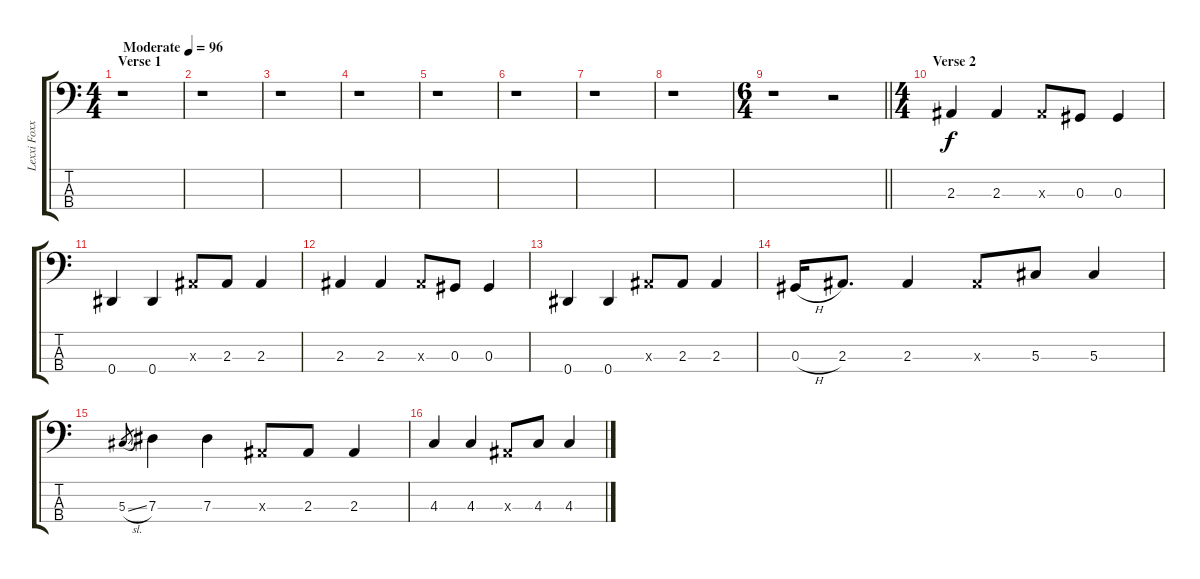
\track ("Lexxi Foxxx" "Lexxi Foxx") {instrument electricbassfinger}
\staff {score tabs}
\tuning (Gb2 Db2 Ab1 Eb1) {hide}
\ts (4 4)
\section ("" "Verse 1")
\tempo (96 "Moderate")
\clef f4
\ks c
r.1{dy f instrument electricbassfinger} |
r.1 |
r.1 |
r.1 |
r.1 |
r.1 |
r.1 |
r.1 |
\ts (6 4)
\barLineRight lightlight
r.1 r.2 |
\ts (4 4)
\section ("" "Verse 2")
2.3.4 2.3.4 2.3{x}.8 0.3.8 0.3.4 |
0.4.4 0.4.4 2.3{x}.8 2.3.8 2.3.4 |
2.3.4 2.3.4 2.3{x}.8 0.3.8 0.3.4 |
0.4.4 0.4.4 2.3{x}.8 2.3.8 2.3.4 |
0.3{h}.16 2.3.8{d} 2.3.4 2.3{x}.8 5.3.8 5.3.4 |
5.3{sl}.8{gr} 7.3.4 7.3.4 2.3{x}.8 2.3.8 2.3.4 |
4.3.4 4.3.4 2.3{x}.8 4.3.8 4.3.4
